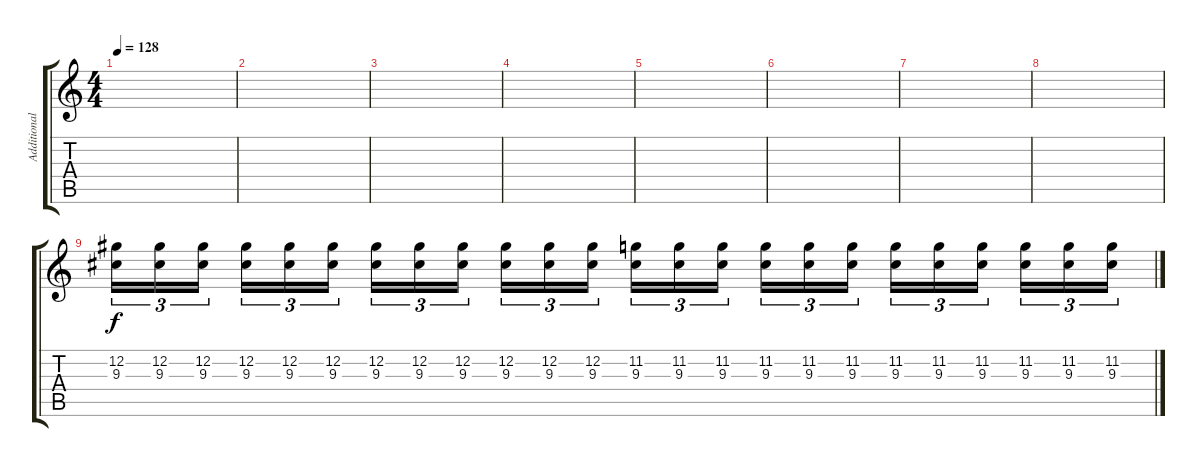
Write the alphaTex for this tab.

\track ("Additional guitar" "Additional") {instrument distortionguitar}
\staff {score tabs}
\tuning (Db4 Ab3 E3 B2 Gb2 Db2) {hide}
\ts (4 4)
\tempo 128
\clef g2
\ks c
|
|
|
|
|
|
|
|
(12.2 9.3).16{tu (3 2)} (12.2 9.3).16{tu (3 2)} (12.2 9.3).16{tu (3 2) beam splitsecondary} (12.2 9.3).16{tu (3 2)} (12.2 9.3).16{tu (3 2)} (12.2 9.3).16{tu (3 2)} (12.2 9.3).16{tu (3 2)} (12.2 9.3).16{tu (3 2)} (12.2 9.3).16{tu (3 2) beam splitsecondary} (12.2 9.3).16{tu (3 2)} (12.2 9.3).16{tu (3 2)} (12.2 9.3).16{tu (3 2)} (11.2 9.3).16{tu (3 2)} (11.2 9.3).16{tu (3 2)} (11.2 9.3).16{tu (3 2) beam splitsecondary} (11.2 9.3).16{tu (3 2)} (11.2 9.3).16{tu (3 2)} (11.2 9.3).16{tu (3 2)} (11.2 9.3).16{tu (3 2)} (11.2 9.3).16{tu (3 2)} (11.2 9.3).16{tu (3 2) beam splitsecondary} (11.2 9.3).16{tu (3 2)} (11.2 9.3).16{tu (3 2)} (11.2 9.3).16{tu (3 2)}
